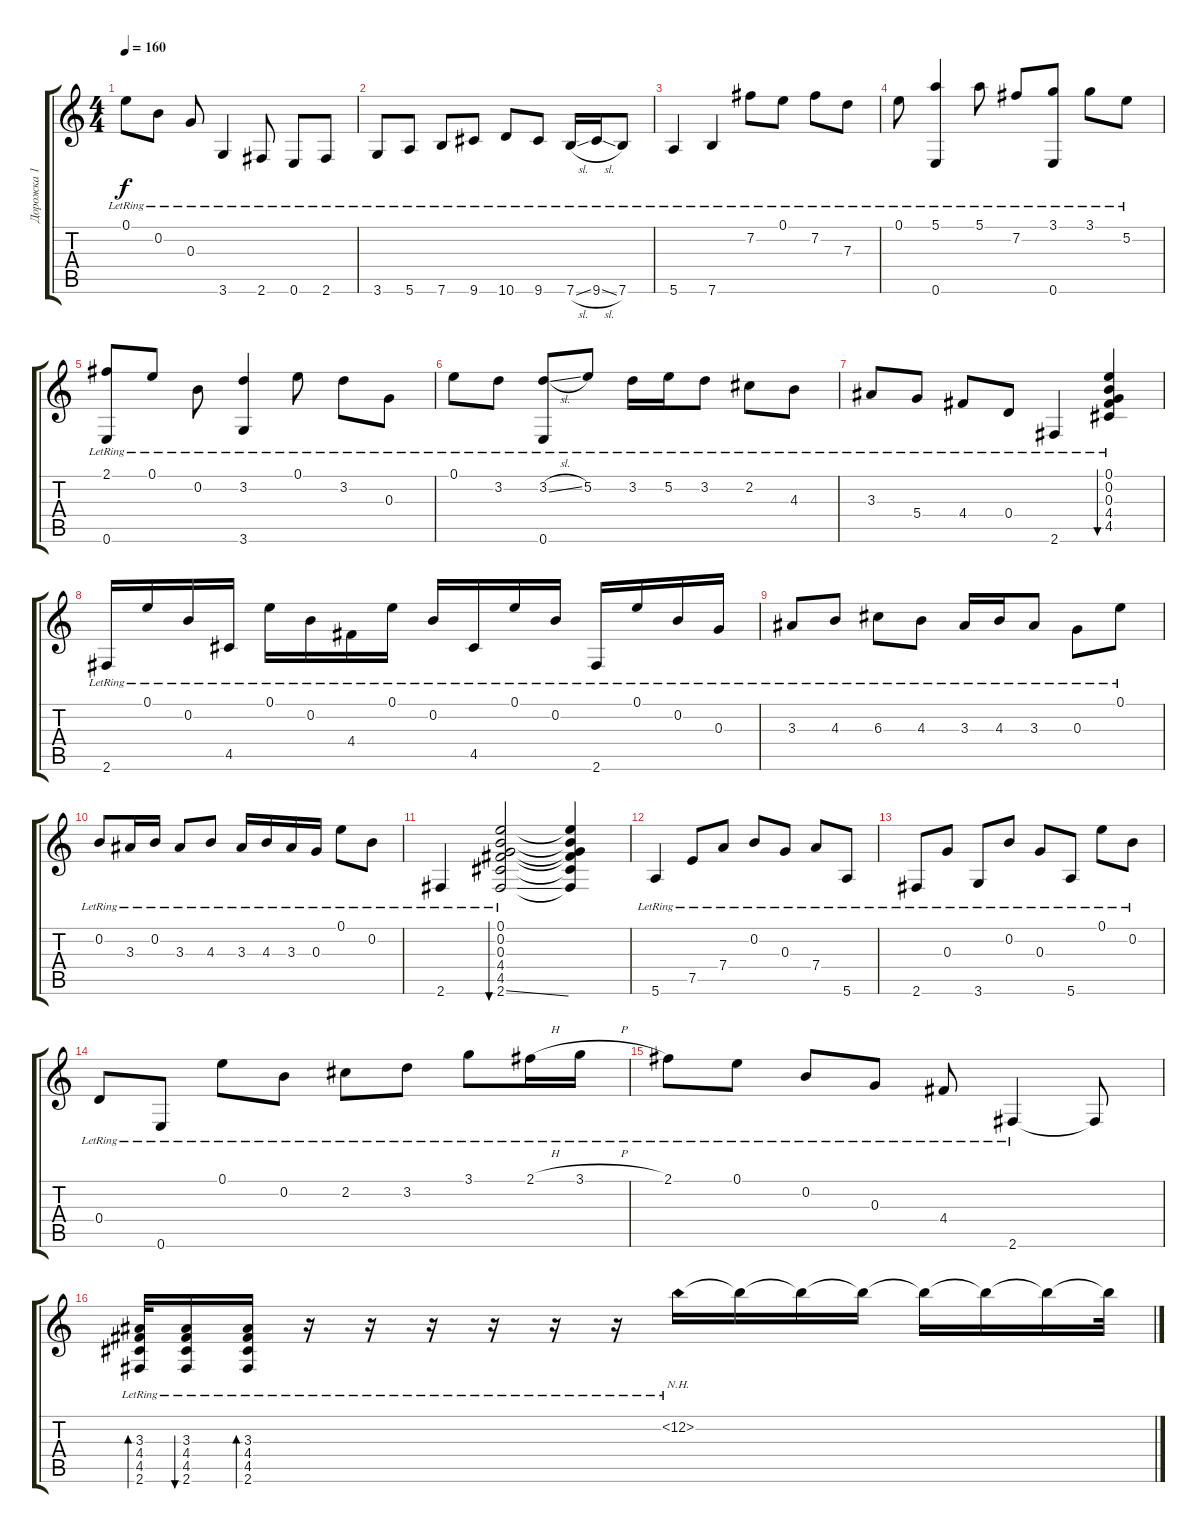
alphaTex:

\track ("Дорожка 1" "Дорожка 1") {instrument acousticguitarsteel}
\staff {score tabs}
\tuning (E4 B3 G3 D3 A2 E2) {hide}
\ts (4 4)
\tempo 160
\clef g2
\ks c
0.1{lr}.8{dy f} 0.2{lr}.8 0.3{lr}.8 3.6{lr}.4 2.6{lr}.8 0.6{lr}.8 2.6{lr}.8 |
3.6{lr}.8 5.6{lr}.8 7.6{lr}.8 9.6{lr}.8 10.6{lr}.8 9.6{lr}.8 7.6{sl lr}.16 9.6{sl lr}.16 7.6{lr}.8 |
5.6{lr}.4 7.6{lr}.4 7.2{lr}.8 0.1{lr}.8 7.2{lr}.8 7.3{lr}.8 |
0.1{lr}.8 (5.1{lr} 0.6{lr}).4 5.1{lr}.8 7.2{lr}.8 (3.1{lr} 0.6{lr}).8 3.1{lr}.8 5.2{lr}.8 |
(2.1{lr} 0.6{lr}).8 0.1{lr}.8 0.2{lr}.8 (3.2{lr} 3.6{lr}).4 0.1{lr}.8 3.2{lr}.8 0.3{lr}.8 |
0.1{lr}.8 3.2{lr}.8 (3.2{sl lr} 0.6{lr}).8 5.2{lr}.8 3.2{lr}.16 5.2{lr}.16 3.2{lr}.8 2.2{lr}.8 4.3{lr}.8 |
3.3{lr}.8 5.4{lr}.8 4.4{lr}.8 0.4{lr}.8 2.6{lr}.4 (0.1{lr} 0.2{lr} 0.3{lr} 4.4{lr} 4.5{lr}).4{bu 480} |
2.6{lr}.16 0.1{lr}.16 0.2{lr}.16 4.5{lr}.16 0.1{lr}.16 0.2{lr}.16 4.4{lr}.16 0.1{lr}.16 0.2{lr}.16 4.5{lr}.16 0.1{lr}.16 0.2{lr}.16 2.6{lr}.16 0.1{lr}.16 0.2{lr}.16 0.3{lr}.16 |
3.3{lr}.8 4.3{lr}.8 6.3{lr}.8 4.3{lr}.8 3.3{lr}.16 4.3{lr}.16 3.3{lr}.8 0.3{lr}.8 0.1{lr}.8 |
0.2{lr}.8 3.3{lr}.16 0.2{lr}.16 3.3{lr}.8 4.3{lr}.8 3.3{lr}.16 4.3{lr}.16 3.3{lr}.16 0.3{lr}.16 0.1{lr}.8 0.2{lr}.8 |
2.6{lr}.4 (0.1{lr} 0.2{lr} 0.3{lr} 4.4{lr} 4.5{lr} 2.6{ss lr}).2{bu 480} (0.1{t} 0.2{t} 0.3{t} 4.4{t} 4.5{t} 2.6{t}).4 |
5.6{lr}.4 7.5{lr}.8 7.4{lr}.8 0.2{lr}.8 0.3{lr}.8 7.4{lr}.8 5.6{lr}.8 |
2.6{lr}.8 0.3{lr}.8 3.6{lr}.8 0.2{lr}.8 0.3{lr}.8 5.6{lr}.8 0.1{lr}.8 0.2{lr}.8 |
0.4{lr}.8 0.6{lr}.8 0.1{lr}.8 0.2{lr}.8 2.2{lr}.8 3.2{lr}.8 3.1{lr}.8 2.1{h lr}.16 3.1{h lr}.16 |
2.1{lr}.8 0.1{lr}.8 0.2{lr}.8 0.3{lr}.8 4.4{lr}.8 2.6{lr}.4 2.6{t}.8 |
(3.3{lr} 4.4{lr} 4.5{lr} 2.6{lr}).32{bd 60} (3.3{lr} 4.4{lr} 4.5{lr} 2.6{lr}).16{bu 60} (3.3{lr} 4.4{lr} 4.5{lr} 2.6{lr}).16{bd 60} r.16 r.16 r.16 r.16 r.16 r.16 12.2{nh lr}.16 12.2{t}.16 12.2{t}.16 12.2{t}.16 12.2{t}.16 12.2{t}.16 12.2{t}.16 12.2{t}.32
